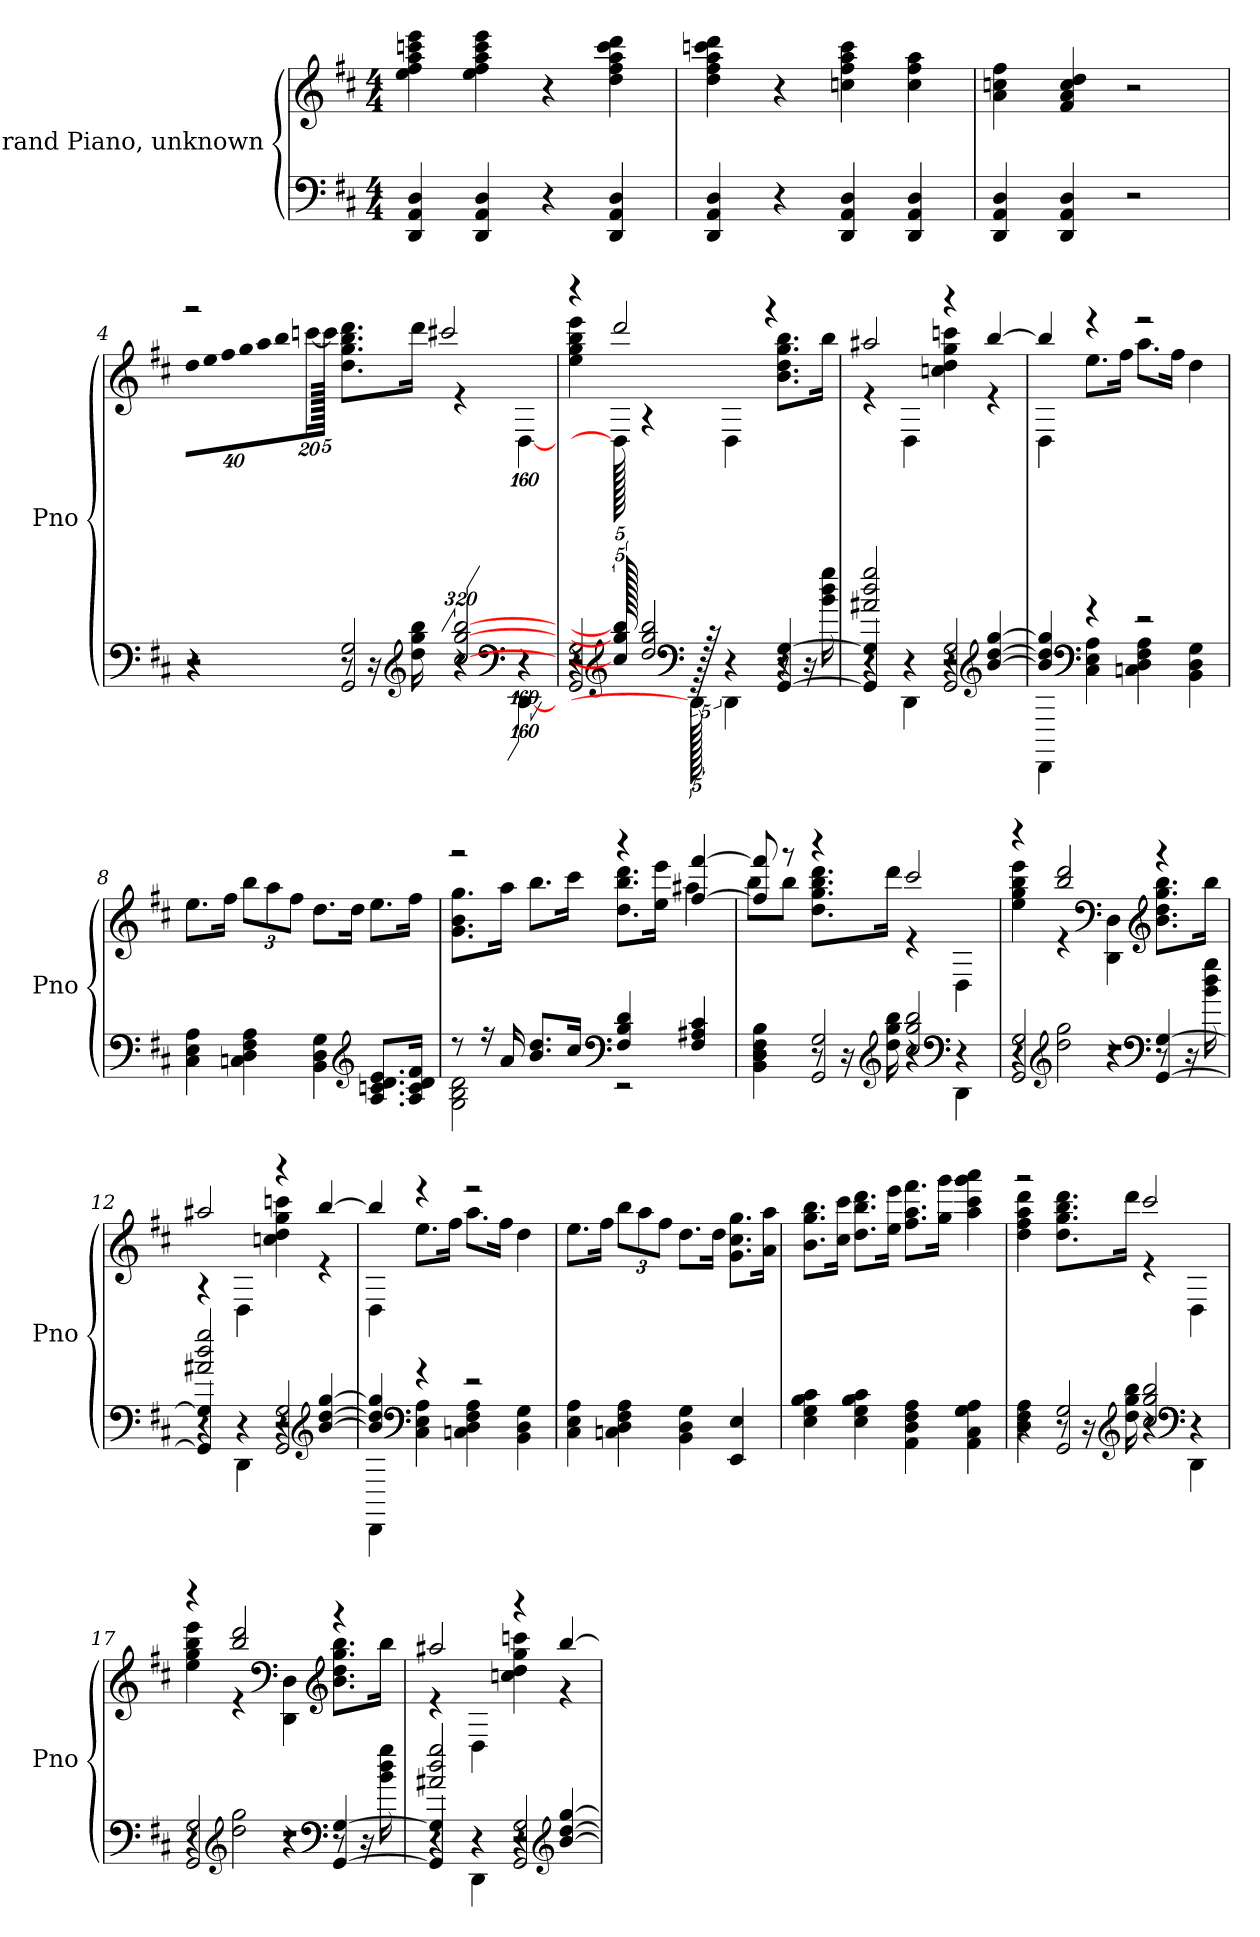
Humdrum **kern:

**kern	**kern
*part1	*part1
*staff2	*staff1
*I"Grand Piano, unknown	*
*I'Pno	*
*clefF4	*clefG2
*k[f#c#]	*k[f#c#]
*M4/4	*M4/4
*MM120	*MM120
=1	=1
4DD/ 4AA/ 4D/	4ee\ 4ff#\ 4aa\ 4cccn\ 4eee\
4DD/ 4AA/ 4D/	4ee\ 4ff#\ 4aa\ 4ccc\ 4eee\
4r	4r
4DD/ 4AA/ 4D/	4dd\ 4ff#\ 4aa\ 4ccc\ 4ddd\
=2	=2
4DD/ 4AA/ 4D/	4dd\ 4ff#\ 4aa\ 4cccn\ 4ddd\
4r	4r
4DD/ 4AA/ 4D/	4ccn\ 4ff#\ 4aa\ 4ccc\
4DD/ 4AA/ 4D/	4cc\ 4ff#\ 4aa\
=3	=3
4DD/ 4AA/ 4D/	4a\ 4ccn\ 4ff#\
4DD/ 4AA/ 4D/	4f#/ 4a/ 4cc/ 4dd/
2r	2r
=4	=4
*^	*^
*	*^	*	*
*	*	*	*	*Xbrackettup
!	!	!	!	!LO:N:vis=32
640ryy	640ryy	640ryy	2r	640%23dd\LLL
2r	4r	4r	.	.
!	!	!	!	!LO:N:vis=32
.	.	.	.	640%23ee\
!	!	!	!	!LO:N:vis=32
.	.	.	.	640%23ff#\
!	!	!	!	!LO:N:vis=32
.	.	.	.	640%23gg\
!	!	!	!	!LO:N:vis=32
.	.	.	.	640%23aa\
!	!	!	!	!LO:N:vis=32
.	.	.	.	640%23bb\
.	.	.	.	[320%11cccn\JJ
.	.	.	.	640ccc\JJJ]
.	8r	2GG/ 2G/	.	8.dd\ 8.gg\ 8.bb\ 8.ddd\L
.	16r	.	.	.
*clefG2	*	*	*	*
.	16dd\ 16gg\ 16bb\	.	.	16ddd\Jk
.	.	.	2ccc#X/	.
[640%319cc#/ [640%319gg/ [640%319bb/	4r	.	.	4r
*clefF4	*	*	*	*
.	[640%159DD\	640%159r	.	[640%159D\
!!LO:LB:g=z	!!
=5	=5	=5	=5	=5
4r	2r	2GG/ 2G/	4r	4ee\ 4gg\ 4bb\ 4eee\
*clefG2	*	*	*	*
640cc#/] 640gg/] 640bb/]	.	.	2ddd/	640D\]
2dd/ 2gg/ 2bb/	.	.	.	4r
*clefF4	*	*	*	*
.	640DD\]	640r	.	.
.	4DD\	4r	.	4D\
.	.	.	4r	.
4r	8r	[4GG/ [4G/	.	8.b\ 8.dd\ 8.gg\ 8.bb\L
.	16r	.	.	.
.	16b\ 16dd\ 16gg\	.	.	16bb\Jk
.	.	.	640ryy	.
=6	=6	=6	=6	=6
2a#X/ 2dd/ 2gg/	4r	4GG/] 4G/]	2aa#X/	4r
.	4DD\	4r	.	4D\
4r	2r	2GG/ 2G/	4r	4ccn\ 4dd\ 4gg\ 4cccn\
*clefG2	*	*	*	*
[4b/ [4dd/ [4gg/	.	.	[4bb/	4r
*	*v	*v	*	*
=7	=7	=7	=7
4b/] 4dd/] 4gg/]	4DD\	4bb/]	4D\
*clefF4	*	*	*
4r	4C#\ 4E\ 4A\	4r	8.ee\L
.	.	.	16ff#\Jk
2r	4Cn\ 4D\ 4F#\ 4A\	2r	8.aa\L
.	.	.	16ff#\Jk
.	4BB\ 4D\ 4G\	.	4dd\
*v	*v	*	*
*	*v	*v
=8	=8
4C#\ 4E\ 4A\	8.ee\L
.	16ff#\Jk
4Cn\ 4D\ 4F#\ 4A\	12bb\L
.	12aa\
.	12ff#\J
4BB\ 4D\ 4G\	8.dd\L
.	16dd\Jk
*clefG2	*
8.A/ 8.cn/ 8.d/ 8.e/L	8.ee\L
16A/ 16c/ 16d/ 16f#/Jk	16ff#\Jk
!!LO:LB:g=z
=9	=9
*^	*^
8r	2G\ 2B\ 2d\	2r	8.g\ 8.b\ 8.gg\L
16r	.	.	.
16a/	.	.	16aa\Jk
8.b/ 8.dd/L	.	.	8.bb\L
16cc#/Jk	.	.	16ccc#\Jk
*clefF4	*	*	*
4F#/ 4B/ 4d/	2r	4r	8.dd\ 8.bb\ 8.ddd\L
.	.	.	16ee\ 16eee\Jk
4F#/ 4A#X/ 4c#/	.	[4ff#/ [4fff#/	4aa#X\
=10	=10	=10	=10
*	*^	*	*
2r	4BB\ 4D\ 4F#\ 4B\	4r	8ff#/] 8fff#/]	8bb\L
.	.	.	8r	8bb\J
.	8r	2GG/ 2G/	4r	8.dd\ 8.gg\ 8.bb\ 8.ddd\L
.	16r	.	.	.
*clefG2	*	*	*	*
.	16dd\ 16gg\ 16bb\	.	.	16ddd\Jk
2cc#/ 2gg/ 2bb/	4r	.	2ccc#/	4r
*clefF4	*	*	*	*
.	4DD\	4r	.	4D\
=11	=11	=11	=11	=11
1r	4r	2GG/ 2G/	4r	4ee\ 4gg\ 4bb\ 4eee\
*clefG2	*	*	*	*
.	2dd\ 2gg\	.	2bb/ 2ddd/	4r
*	*	*	*clefF4	*
.	.	4r	.	4DD\ 4D\
*clefF4	*	*	*clefG2	*
.	8r	[4GG/ [4G/	4r	8.b\ 8.dd\ 8.gg\ 8.bb\L
.	16r	.	.	.
.	16b\ 16dd\ 16gg\	.	.	16bb\Jk
!!LO:LB:g=z	!!
=12	=12	=12	=12	=12
2a#X/ 2dd/ 2gg/	4r	4GG/] 4G/]	2aa#X/	4r
.	4DD\	4r	.	4D\
4r	2r	2GG/ 2G/	4r	4ccn\ 4dd\ 4gg\ 4cccn\
*clefG2	*	*	*	*
[4b/ [4dd/ [4gg/	.	.	[4bb/	4r
*	*v	*v	*	*
=13	=13	=13	=13
4b/] 4dd/] 4gg/]	4DD\	4bb/]	4D\
*clefF4	*	*	*
4r	4C#\ 4E\ 4A\	4r	8.ee\L
.	.	.	16ff#\Jk
2r	4Cn\ 4D\ 4F#\ 4A\	2r	8.aa\L
.	.	.	16ff#\Jk
.	4BB\ 4D\ 4G\	.	4dd\
*v	*v	*	*
*	*v	*v
=14	=14
4C#\ 4E\ 4A\	8.ee\L
.	16ff#\Jk
4Cn\ 4D\ 4F#\ 4A\	12bb\L
.	12aa\
.	12ff#\J
4BB\ 4D\ 4G\	8.dd\L
.	16dd\Jk
4EE/ 4E/	8.g\ 8.cc#\ 8.gg\L
.	16a\ 16aa\Jk
=15	=15
4E\ 4G\ 4B\ 4c#\	8.b\ 8.gg\ 8.bb\L
.	16cc#\ 16ccc#\Jk
4E\ 4G\ 4B\ 4c#\	8.dd\ 8.bb\ 8.ddd\L
.	16ee\ 16eee\Jk
4AA\ 4D\ 4F#\ 4A\	8.ff#\ 8.aa\ 8.fff#\L
.	16gg\ 16ggg\Jk
4AA\ 4C#\ 4G\ 4A\	4aa\ 4ccc#\ 4ggg\ 4aaa\
!!LO:LB:g=z
=16	=16
*^	*^
*	*^	*	*
2r	4D\ 4F#\ 4A\	4r	2r	4dd\ 4ff#\ 4aa\ 4ddd\
.	8r	2GG/ 2G/	.	8.dd\ 8.gg\ 8.bb\ 8.ddd\L
.	16r	.	.	.
*clefG2	*	*	*	*
.	16dd\ 16gg\ 16bb\	.	.	16ddd\Jk
2cc#/ 2gg/ 2bb/	4r	.	2ccc#/	4r
*clefF4	*	*	*	*
.	4DD\	4r	.	4D\
=17	=17	=17	=17	=17
1r	4r	2GG/ 2G/	4r	4ee\ 4gg\ 4bb\ 4eee\
*clefG2	*	*	*	*
.	2dd\ 2gg\	.	2bb/ 2ddd/	4r
*	*	*	*clefF4	*
.	.	4r	.	4DD\ 4D\
*clefF4	*	*	*clefG2	*
.	8r	[4GG/ [4G/	4r	8.b\ 8.dd\ 8.gg\ 8.bb\L
.	16r	.	.	.
.	16b\ 16dd\ 16gg\	.	.	16bb\Jk
=18	=18	=18	=18	=18
2a#X/ 2dd/ 2gg/	4r	4GG/] 4G/]	2aa#X/	4r
.	4DD\	4r	.	4D\
4r	2r	2GG/ 2G/	4r	4ccn\ 4dd\ 4gg\ 4cccn\
*clefG2	*	*	*	*
[4b/ [4dd/ [4gg/	.	.	[4bb/	4r
*v	*v	*v	*	*
*	*v	*v
=	=
*-	*-
